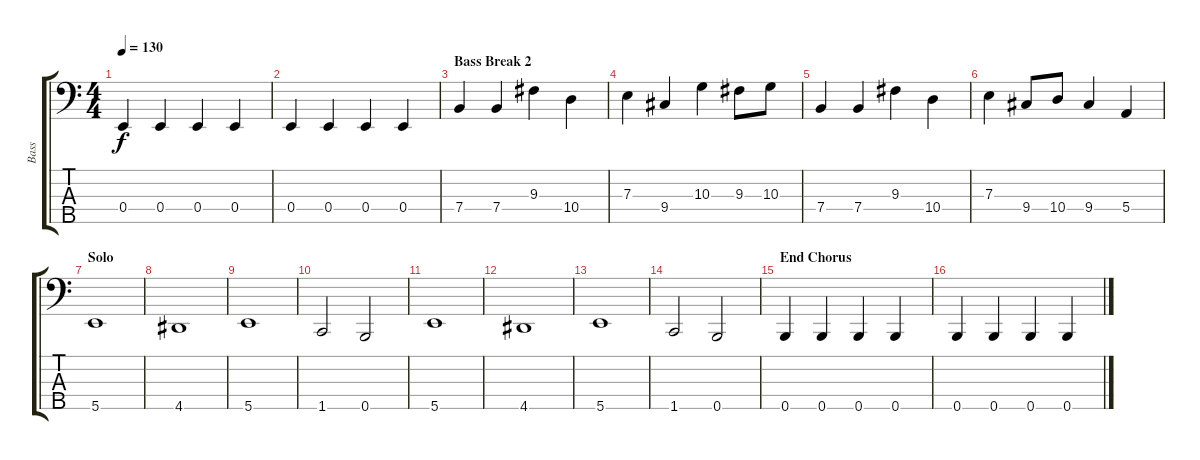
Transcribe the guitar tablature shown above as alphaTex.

\track ("Bass" "Bass") {instrument electricbasspick}
\staff {score tabs}
\tuning (G2 D2 A1 E1 B0) {hide}
\ts (4 4)
\tempo 130
\clef f4
\ks c
0.4.4{dy f} 0.4.4 0.4.4 0.4.4 |
0.4.4 0.4.4 0.4.4 0.4.4 |
\section ("" "Bass Break 2")
7.4.4 7.4.4 9.3.4 10.4.4 |
7.3.4 9.4.4 10.3.4 9.3.8 10.3.8 |
7.4.4 7.4.4 9.3.4 10.4.4 |
7.3.4 9.4.8 10.4.8 9.4.4 5.4.4 |
\section ("" "Solo")
5.5.1 |
4.5.1 |
5.5.1 |
1.5.2 0.5.2 |
5.5.1 |
4.5.1 |
5.5.1 |
1.5.2 0.5.2 |
\section ("" "End Chorus")
0.5.4 0.5.4 0.5.4 0.5.4 |
0.5.4 0.5.4 0.5.4 0.5.4
